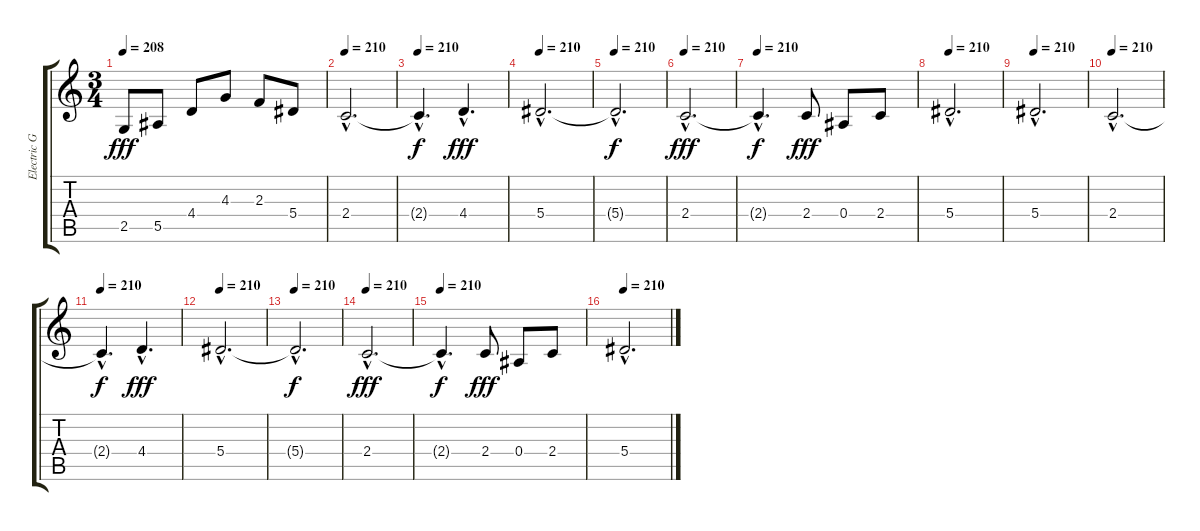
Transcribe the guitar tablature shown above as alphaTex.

\track ("Electric Guitar 2" "Electric G") {instrument distortionguitar}
\staff {score tabs}
\tuning (C4 G3 Eb3 Bb2 F2 C2) {hide}
\ts (3 4)
\tempo 208
\clef g2
\ks c
2.5.8{dy fff} 5.5.8 4.4.8 4.3.8 2.3.8 5.4.8 |
\tempo 210
2.4{hac}.2{d} |
\tempo 210
2.4{hac t}.4{d dy f} 4.4{hac}.4{d dy fff} |
\tempo 210
5.4{hac}.2{d} |
\tempo 210
5.4{hac t}.2{d dy f} |
\tempo 210
2.4{hac}.2{d dy fff} |
\tempo 210
2.4{hac t}.4{d dy f} 2.4.8{dy fff} 0.4.8 2.4.8 |
\tempo 210
5.4{hac}.2{d} |
\tempo 210
5.4{hac}.2{d} |
\tempo 210
2.4{hac}.2{d} |
\tempo 210
2.4{hac t}.4{d dy f} 4.4{hac}.4{d dy fff} |
\tempo 210
5.4{hac}.2{d} |
\tempo 210
5.4{hac t}.2{d dy f} |
\tempo 210
2.4{hac}.2{d dy fff} |
\tempo 210
2.4{hac t}.4{d dy f} 2.4.8{dy fff} 0.4.8 2.4.8 |
\tempo 210
5.4{hac}.2{d}
